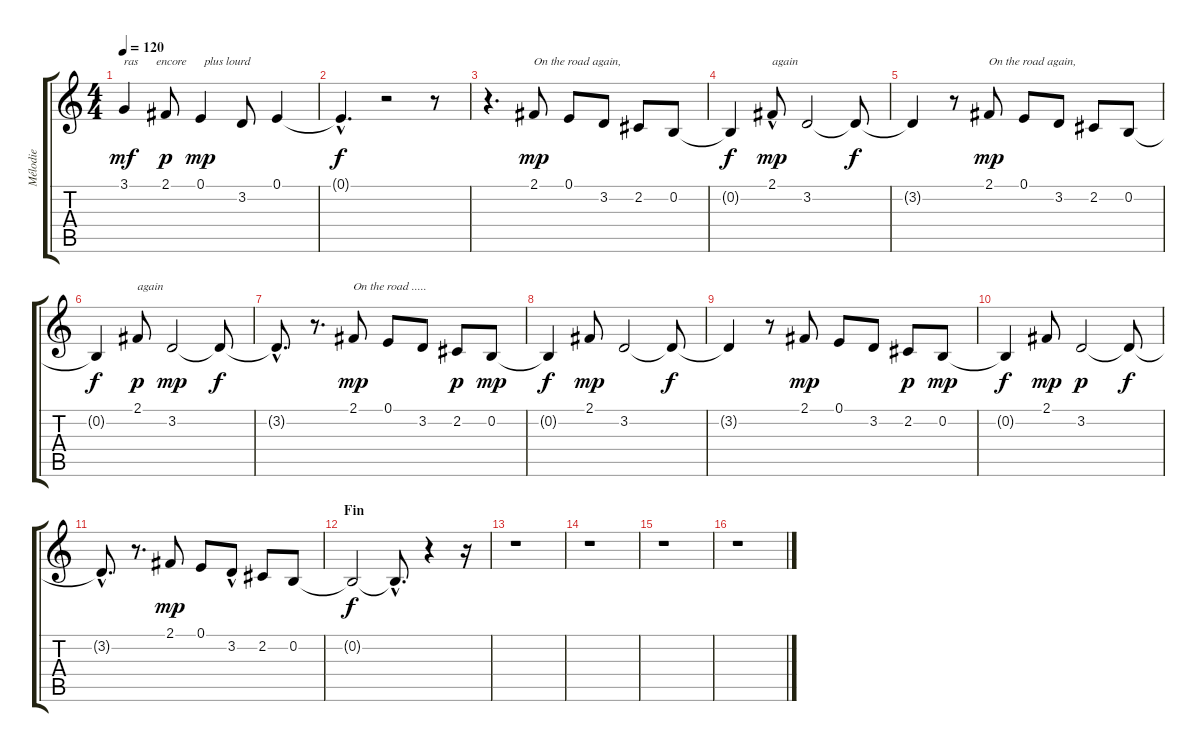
\track ("Mélodie" "Mélodie") {instrument panflute}
\staff {score tabs}
\tuning (E4 B3 G3 D3 A2 E2) {hide}
\ts (4 4)
\tempo 120
\clef g2
\ks c
3.1.4{txt "ras      encore      plus lourd" dy mf} 2.1.8{dy p} 0.1.4{dy mp} 3.2.8 0.1.4 |
0.1{hac t}.4{d dy f} r.2 r.8 |
r.4{d} 2.1.8{txt "On the road again," dy mp} 0.1.8 3.2.8 2.2.8 0.2.8 |
0.2{t}.4{dy f} 2.1{hac}.8{txt "again" dy mp} 3.2.2 3.2{t}.8{dy f} |
3.2{t}.4 r.8 2.1.8{txt "On the road again," dy mp} 0.1.8 3.2.8 2.2.8 0.2.8 |
0.2{t}.4{dy f} 2.1.8{txt "again" dy p} 3.2.2{dy mp} 3.2{t}.8{dy f} |
3.2{hac t}.8{d} r.8{d} 2.1.8{txt "On the road ....." dy mp} 0.1.8 3.2.8 2.2.8{dy p} 0.2.8{dy mp} |
0.2{t}.4{dy f} 2.1.8{dy mp} 3.2.2 3.2{t}.8{dy f} |
3.2{t}.4 r.8 2.1.8{dy mp} 0.1.8 3.2.8 2.2.8{dy p} 0.2.8{dy mp} |
0.2{t}.4{dy f} 2.1.8{dy mp} 3.2.2{dy p} 3.2{t}.8{dy f} |
3.2{hac t}.8{d} r.8{d} 2.1.8{dy mp} 0.1.8 3.2{hac}.8 2.2.8 0.2.8 |
\section ("" "Fin")
0.2{t}.2{dy f} 0.2{hac t}.8{d} r.4 r.16 |
r.1 |
r.1 |
r.1 |
r.1
